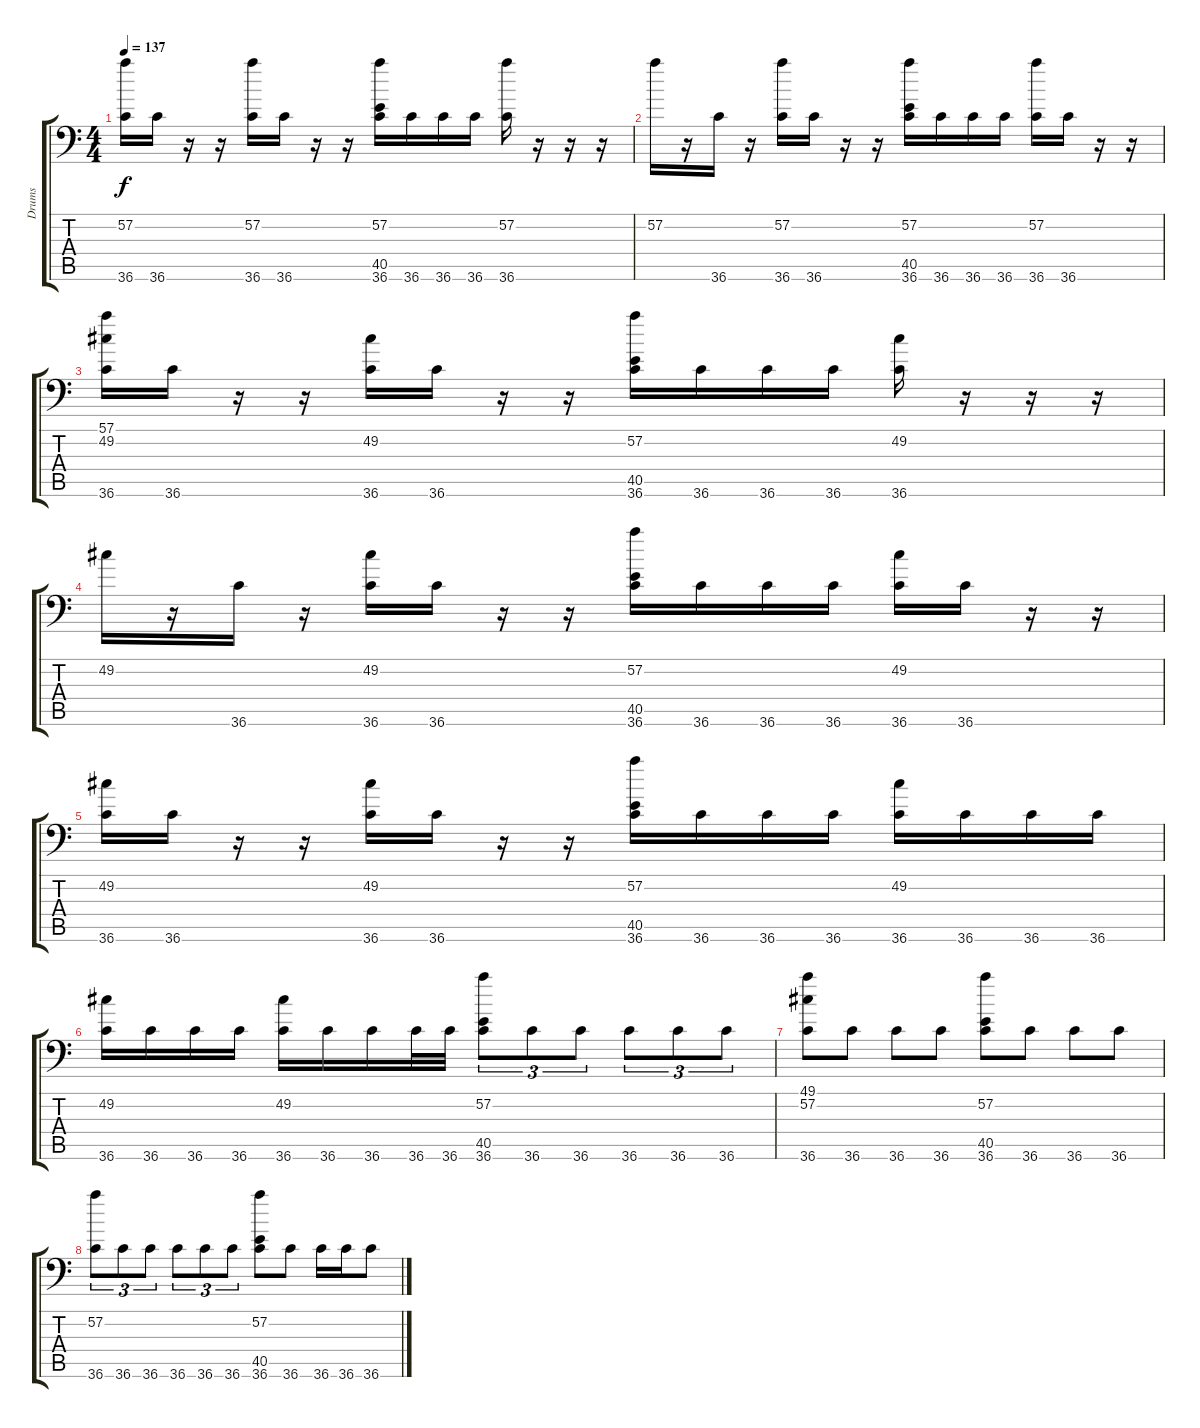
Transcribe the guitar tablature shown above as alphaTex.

\track ("Drums" "Drums") {instrument acousticgrandpiano}
\staff {score tabs}
\tuning (C-1 C-1 C-1 C-1 C-1 C-1) {hide}
\ts (4 4)
\tempo 137
\clef f4
\ks c
(57.2 36.6).16{dy f} 36.6.16 r.16 r.16 (57.2 36.6).16 36.6.16 r.16 r.16 (57.2 40.5 36.6).16 36.6.16 36.6.16 36.6.16 (57.2 36.6).16 r.16 r.16 r.16 |
57.2.16 r.16 36.6.16 r.16 (57.2 36.6).16 36.6.16 r.16 r.16 (57.2 40.5 36.6).16 36.6.16 36.6.16 36.6.16 (57.2 36.6).16 36.6.16 r.16 r.16 |
(57.1 49.2 36.6).16 36.6.16 r.16 r.16 (49.2 36.6).16 36.6.16 r.16 r.16 (57.2 40.5 36.6).16 36.6.16 36.6.16 36.6.16 (49.2 36.6).16 r.16 r.16 r.16 |
49.2.16 r.16 36.6.16 r.16 (49.2 36.6).16 36.6.16 r.16 r.16 (57.2 40.5 36.6).16 36.6.16 36.6.16 36.6.16 (49.2 36.6).16 36.6.16 r.16 r.16 |
(49.2 36.6).16 36.6.16 r.16 r.16 (49.2 36.6).16 36.6.16 r.16 r.16 (57.2 40.5 36.6).16 36.6.16 36.6.16 36.6.16 (49.2 36.6).16 36.6.16 36.6.16 36.6.16 |
(49.2 36.6).16 36.6.16 36.6.16 36.6.16 (49.2 36.6).16 36.6.16 36.6.16 36.6.32 36.6.32 (57.2 40.5 36.6).8{tu (3 2)} 36.6.8{tu (3 2)} 36.6.8{tu (3 2)} 36.6.8{tu (3 2)} 36.6.8{tu (3 2)} 36.6.8{tu (3 2)} |
(49.1 57.2 36.6).8 36.6.8 36.6.8 36.6.8 (57.2 40.5 36.6).8 36.6.8 36.6.8 36.6.8 |
(57.2 36.6).8{tu (3 2)} 36.6.8{tu (3 2)} 36.6.8{tu (3 2)} 36.6.8{tu (3 2)} 36.6.8{tu (3 2)} 36.6.8{tu (3 2)} (57.2 40.5 36.6).8 36.6.8 36.6.16 36.6.16 36.6.8
